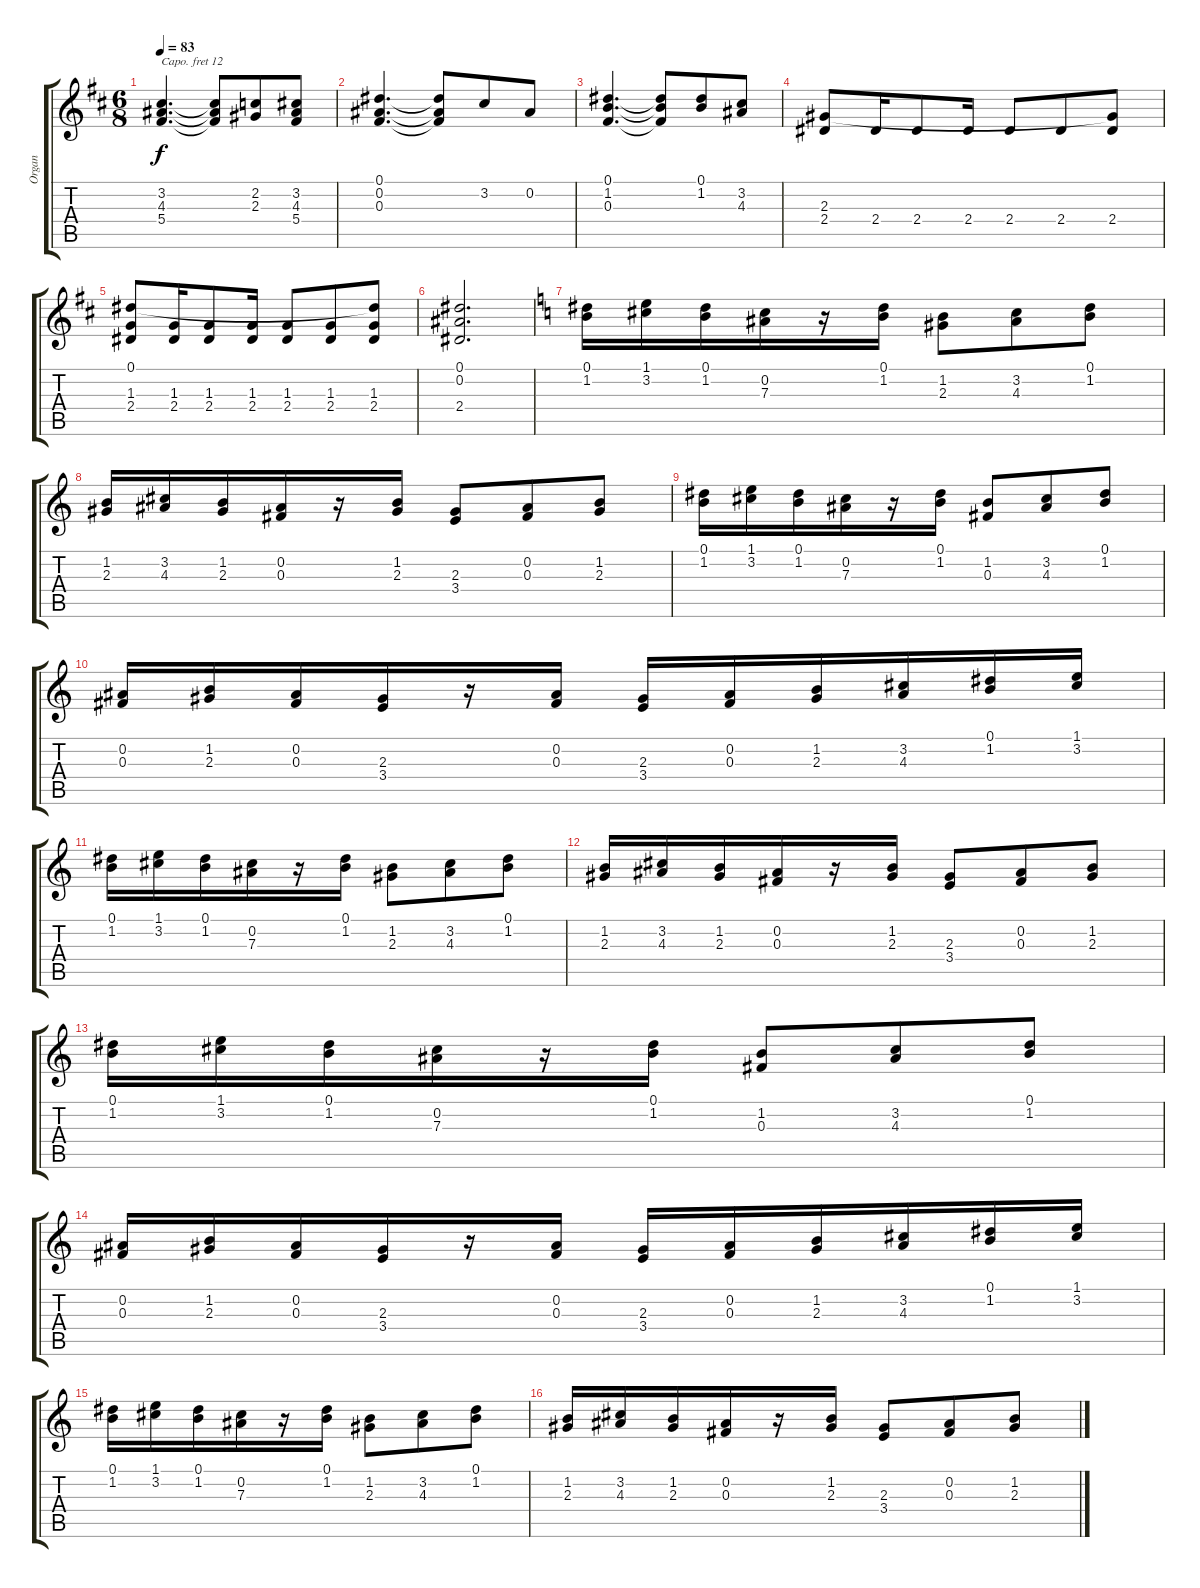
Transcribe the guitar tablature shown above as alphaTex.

\track ("Organ" "Organ") {instrument churchorgan}
\staff {score tabs}
\capo 12
\tuning (Eb4 Bb3 Gb3 Db3 Ab2 Eb2) {hide}
\ts (6 8)
\tempo 83
\clef g2
\ks d
(3.2 4.3 5.4).4{d dy f} (3.2{t} 4.3{t} 5.4{t}).8 (2.2 2.3).8 (3.2 4.3 5.4).8 |
(0.1 0.2 0.3).4{d} (0.1{t} 0.2{t} 0.3{t}).8 3.2.8 0.2.8 |
(0.1 1.2 0.3).4{d} (0.1{t} 1.2{t} 0.3{t}).8 (0.1 1.2).8 (3.2 4.3).8 |
(2.3 2.4).8 2.4.16 2.4.8 2.4.16 2.4.8 2.4.8 (2.3{t} 2.4).8 |
(0.1 1.3 2.4).8 (1.3 2.4).16 (1.3 2.4).8 (1.3 2.4).16 (1.3 2.4).8 (1.3 2.4).8 (0.1{t} 1.3 2.4).8 |
(0.1 0.2 2.4).2{d} |
\ks c
(0.1 1.2).16 (1.1 3.2).16 (0.1 1.2).16 (0.2 7.3).16 r.16 (0.1 1.2).16 (1.2 2.3).8 (3.2 4.3).8 (0.1 1.2).8 |
(1.2 2.3).16 (3.2 4.3).16 (1.2 2.3).16 (0.2 0.3).16 r.16 (1.2 2.3).16 (2.3 3.4).8 (0.2 0.3).8 (1.2 2.3).8 |
(0.1 1.2).16 (1.1 3.2).16 (0.1 1.2).16 (0.2 7.3).16 r.16 (0.1 1.2).16 (1.2 0.3).8 (3.2 4.3).8 (0.1 1.2).8 |
(0.2 0.3).16 (1.2 2.3).16 (0.2 0.3).16 (2.3 3.4).16 r.16 (0.2 0.3).16 (2.3 3.4).16 (0.2 0.3).16 (1.2 2.3).16 (3.2 4.3).16 (0.1 1.2).16 (1.1 3.2).16 |
(0.1 1.2).16 (1.1 3.2).16 (0.1 1.2).16 (0.2 7.3).16 r.16 (0.1 1.2).16 (1.2 2.3).8 (3.2 4.3).8 (0.1 1.2).8 |
(1.2 2.3).16 (3.2 4.3).16 (1.2 2.3).16 (0.2 0.3).16 r.16 (1.2 2.3).16 (2.3 3.4).8 (0.2 0.3).8 (1.2 2.3).8 |
(0.1 1.2).16 (1.1 3.2).16 (0.1 1.2).16 (0.2 7.3).16 r.16 (0.1 1.2).16 (1.2 0.3).8 (3.2 4.3).8 (0.1 1.2).8 |
(0.2 0.3).16 (1.2 2.3).16 (0.2 0.3).16 (2.3 3.4).16 r.16 (0.2 0.3).16 (2.3 3.4).16 (0.2 0.3).16 (1.2 2.3).16 (3.2 4.3).16 (0.1 1.2).16 (1.1 3.2).16 |
(0.1 1.2).16 (1.1 3.2).16 (0.1 1.2).16 (0.2 7.3).16 r.16 (0.1 1.2).16 (1.2 2.3).8 (3.2 4.3).8 (0.1 1.2).8 |
(1.2 2.3).16 (3.2 4.3).16 (1.2 2.3).16 (0.2 0.3).16 r.16 (1.2 2.3).16 (2.3 3.4).8 (0.2 0.3).8 (1.2 2.3).8
